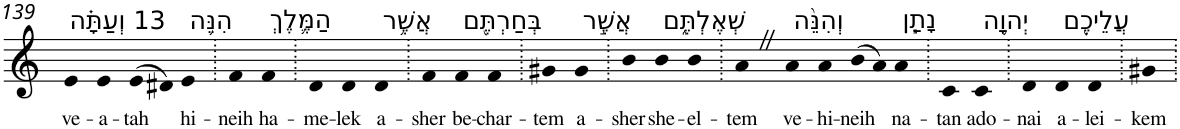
**kern	**text
*part1	*part1
*staff1	*staff1
*I"Piano	*
*I'Pno	*
!!LO:PB:g=z
*clefG2	*
*k[]	*
=139	=139
!LO:TX:a:t=13 וְעַתָּ֗ה	!
!	!LO:LY:b
4e	ve-
!	!LO:LY:b
4e	-a-
!	!LO:LY:b
(>8e	-tah
8d#X)	.
!LO:TX:a:t=הִנֵּ֥ה	!
!	!LO:LY:b
4e	hi-
=140.	=140.
!	!LO:LY:b
4f	-neih
!LO:TX:a:t=הַמֶּ֛לֶךְ	!
!	!LO:LY:b
4f	ha-
=141.	=141.
!	!LO:LY:b
4d	-me-
!	!LO:LY:b
4d	-lek
!LO:TX:a:t=אֲשֶׁ֥ר	!
!	!LO:LY:b
4d	a-
=142.	=142.
!	!LO:LY:b
4f	-sher
!LO:TX:a:t=בְּחַרְתֶּ֖ם	!
!	!LO:LY:b
4f	be-
!	!LO:LY:b
4f	-char-
=143.	=143.
!	!LO:LY:b
4g#X	-tem
!LO:TX:a:t=אֲשֶׁ֣ר	!
!	!LO:LY:b
4g#	a-
=144.	=144.
!	!LO:LY:b
4b	-sher
!LO:TX:a:t=שְׁאֶלְתֶּ֑ם	!
!	!LO:LY:b
4b	she-
!	!LO:LY:b
4b	-el-
=145.	=145.
!	!LO:LY:b
4aZ	-tem
!LO:TX:a:t=וְהִנֵּ֨ה	!
!	!LO:LY:b
4a	ve-
!	!LO:LY:b
4a	-hi-
!	!LO:LY:b
(>8b	-neih
8a)	.
!LO:TX:a:t=נָתַ֧ן	!
!	!LO:LY:b
4a	na-
=146.	=146.
!	!LO:LY:b
4c	-tan
!LO:TX:a:t=יְהוָ֛ה	!
!	!LO:LY:b
4c	ado-
=147.	=147.
!	!LO:LY:b
4d	-nai
!LO:TX:a:t=עֲלֵיכֶ֖ם	!
!	!LO:LY:b
4d	a-
!	!LO:LY:b
4d	-lei-
=148.	=148.
!	!LO:LY:b
4g#X	-kem
=.	=.
*-	*-
